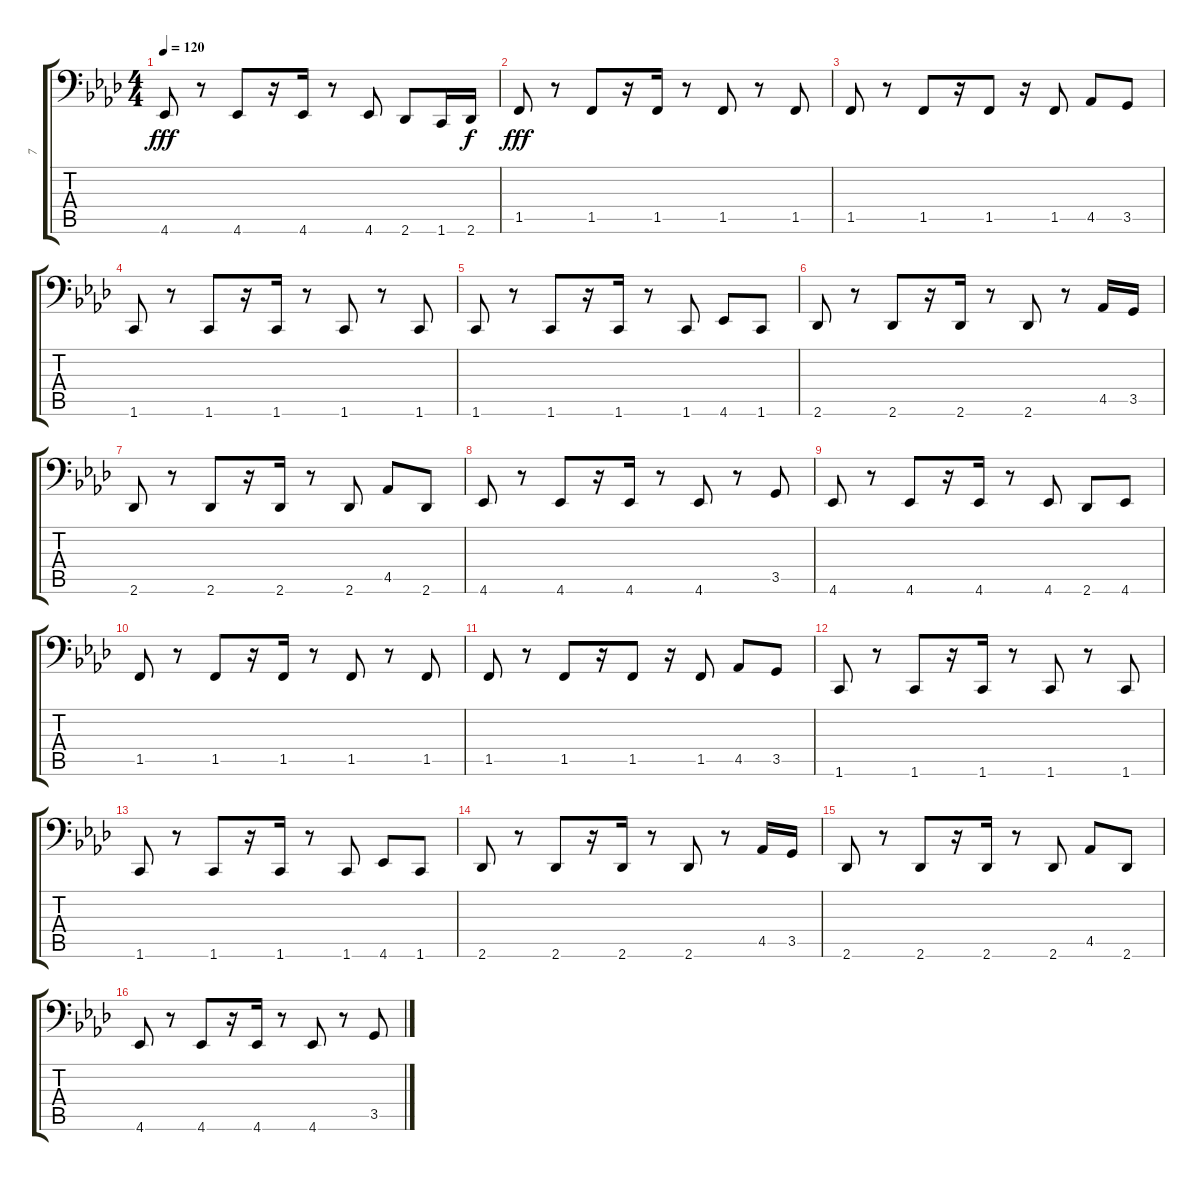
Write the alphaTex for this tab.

\track ("7" "7") {instrument electricbassfinger}
\staff {score tabs}
\tuning (C3 G2 D2 A1 E1 B0) {hide}
\ts (4 4)
\tempo 120
\clef f4
\ks fminor
4.6.8{dy fff} r.8 4.6.8 r.16 4.6.16 r.8 4.6.8 2.6.8 1.6.16 2.6.16{dy f} |
1.5.8{dy fff} r.8 1.5.8 r.16 1.5.16 r.8 1.5.8 r.8 1.5.8 |
1.5.8 r.8 1.5.8 r.16 1.5.8 r.16 1.5.8 4.5.8 3.5.8 |
1.6.8 r.8 1.6.8 r.16 1.6.16 r.8 1.6.8 r.8 1.6.8 |
1.6.8 r.8 1.6.8 r.16 1.6.16 r.8 1.6.8 4.6.8 1.6.8 |
2.6.8 r.8 2.6.8 r.16 2.6.16 r.8 2.6.8 r.8 4.5.16 3.5.16 |
2.6.8 r.8 2.6.8 r.16 2.6.16 r.8 2.6.8 4.5.8 2.6.8 |
4.6.8 r.8 4.6.8 r.16 4.6.16 r.8 4.6.8 r.8 3.5.8 |
4.6.8 r.8 4.6.8 r.16 4.6.16 r.8 4.6.8 2.6.8 4.6.8 |
1.5.8 r.8 1.5.8 r.16 1.5.16 r.8 1.5.8 r.8 1.5.8 |
1.5.8 r.8 1.5.8 r.16 1.5.8 r.16 1.5.8 4.5.8 3.5.8 |
1.6.8 r.8 1.6.8 r.16 1.6.16 r.8 1.6.8 r.8 1.6.8 |
1.6.8 r.8 1.6.8 r.16 1.6.16 r.8 1.6.8 4.6.8 1.6.8 |
2.6.8 r.8 2.6.8 r.16 2.6.16 r.8 2.6.8 r.8 4.5.16 3.5.16 |
2.6.8 r.8 2.6.8 r.16 2.6.16 r.8 2.6.8 4.5.8 2.6.8 |
4.6.8 r.8 4.6.8 r.16 4.6.16 r.8 4.6.8 r.8 3.5.8
